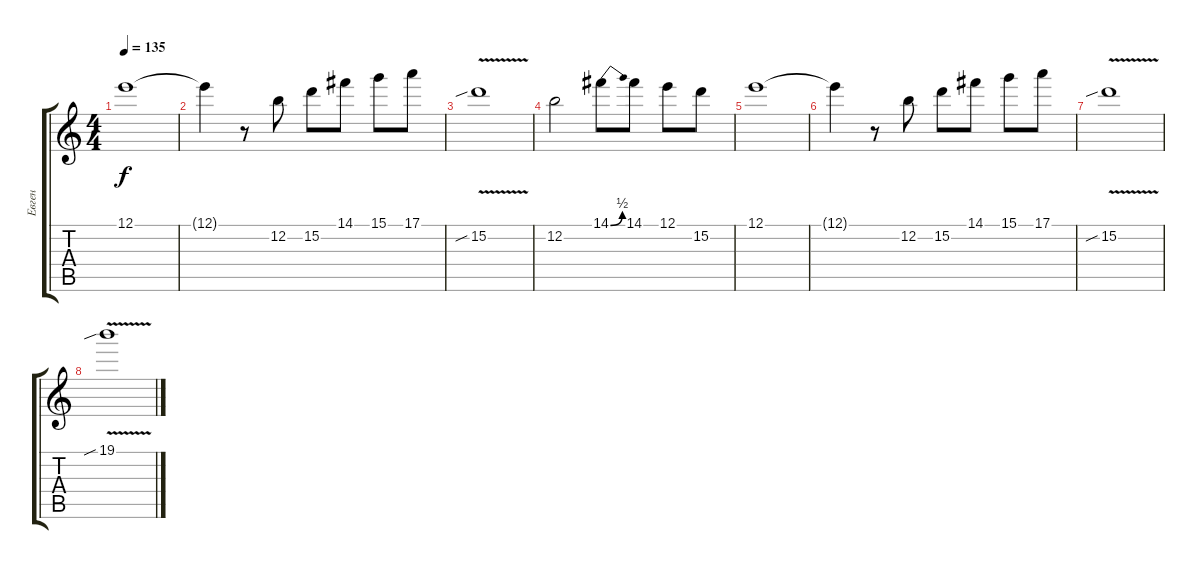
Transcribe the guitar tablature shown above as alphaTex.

\track ("Евген" "Евген") {instrument distortionguitar}
\staff {score tabs}
\tuning (E4 B3 G3 D3 A2 E2) {hide}
\ts (4 4)
\tempo 135
\clef g2
\ks c
12.1.1{dy f} |
12.1{t}.4 r.8 12.2.8 15.2.8 14.1.8 15.1.8 17.1.8 |
15.2{v sib}.1 |
12.2.2 14.1{be (bend 0 0 60 2)}.8 14.1.8 12.1.8 15.2.8 |
12.1.1 |
12.1{t}.4 r.8 12.2.8 15.2.8 14.1.8 15.1.8 17.1.8 |
15.2{v sib}.1 |
19.1{v sib}.1
